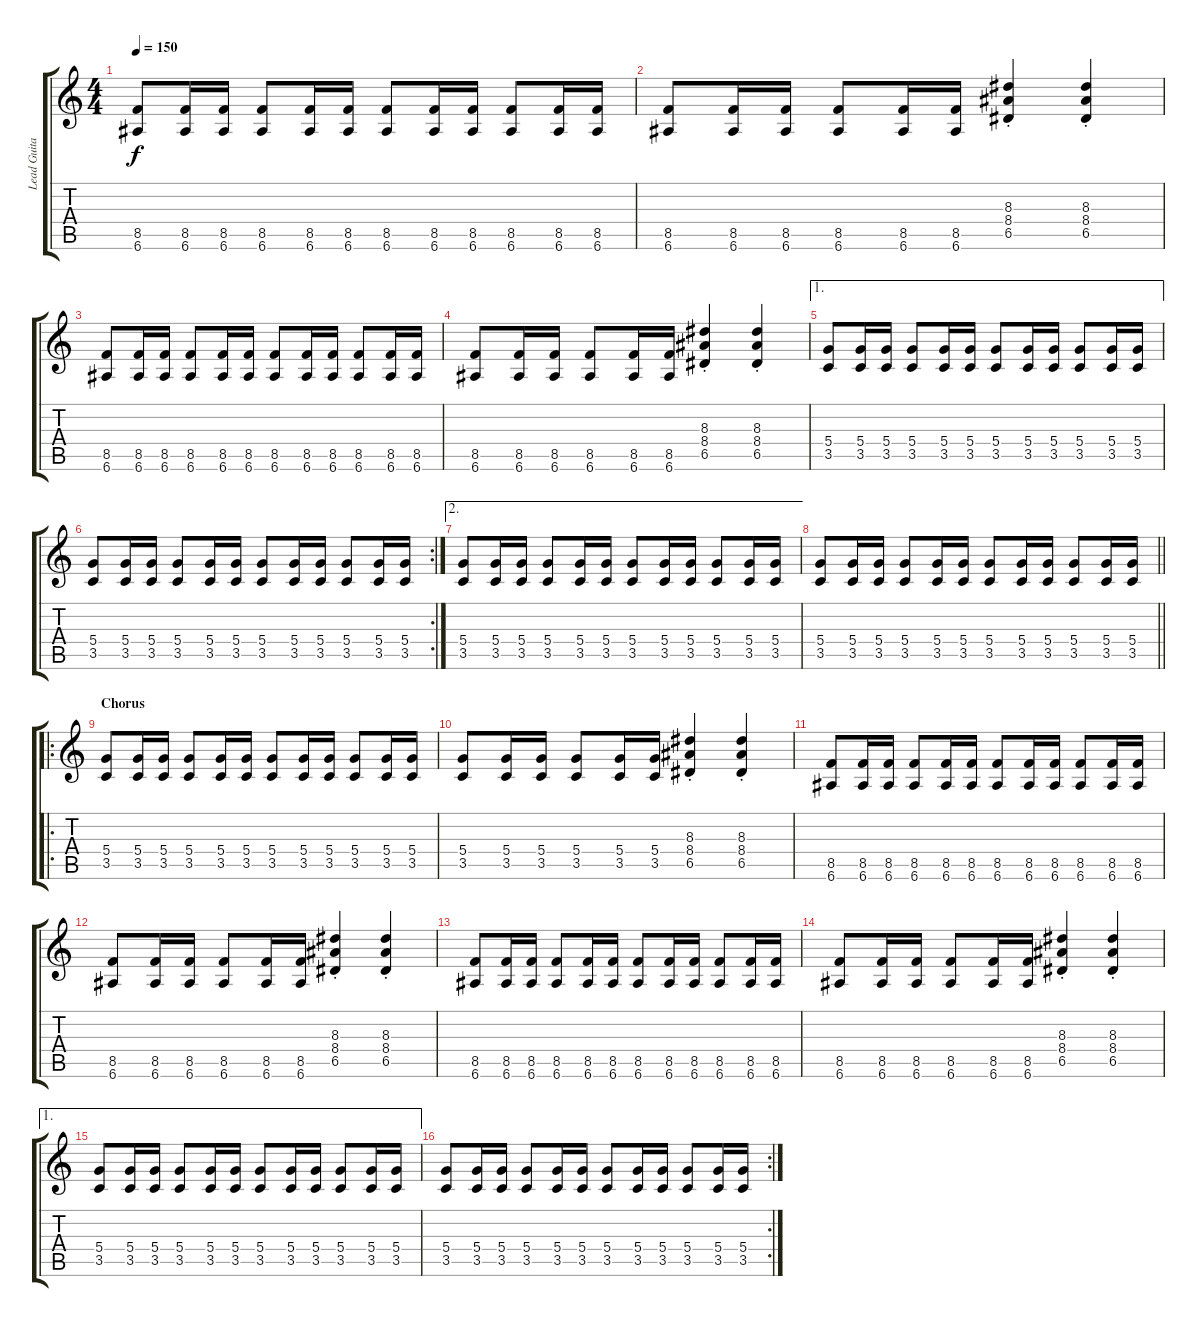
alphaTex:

\track ("Lead Guitar" "Lead Guita") {instrument overdrivenguitar}
\staff {score tabs}
\tuning (E4 B3 G3 D3 A2 E2) {hide}
\ts (4 4)
\tempo 150
\clef g2
\ks c
(8.5 6.6).8{dy f} (8.5 6.6).16 (8.5 6.6).16 (8.5 6.6).8 (8.5 6.6).16 (8.5 6.6).16 (8.5 6.6).8 (8.5 6.6).16 (8.5 6.6).16 (8.5 6.6).8 (8.5 6.6).16 (8.5 6.6).16 |
(8.5 6.6).8 (8.5 6.6).16 (8.5 6.6).16 (8.5 6.6).8 (8.5 6.6).16 (8.5 6.6).16 (8.3{st} 8.4{st} 6.5{st}).4 (8.3{st} 8.4{st} 6.5{st}).4 |
(8.5 6.6).8 (8.5 6.6).16 (8.5 6.6).16 (8.5 6.6).8 (8.5 6.6).16 (8.5 6.6).16 (8.5 6.6).8 (8.5 6.6).16 (8.5 6.6).16 (8.5 6.6).8 (8.5 6.6).16 (8.5 6.6).16 |
(8.5 6.6).8 (8.5 6.6).16 (8.5 6.6).16 (8.5 6.6).8 (8.5 6.6).16 (8.5 6.6).16 (8.3{st} 8.4{st} 6.5{st}).4 (8.3{st} 8.4{st} 6.5{st}).4 |
\ae 1
(5.4 3.5).8 (5.4 3.5).16 (5.4 3.5).16 (5.4 3.5).8 (5.4 3.5).16 (5.4 3.5).16 (5.4 3.5).8 (5.4 3.5).16 (5.4 3.5).16 (5.4 3.5).8 (5.4 3.5).16 (5.4 3.5).16 |
\rc 2
(5.4 3.5).8 (5.4 3.5).16 (5.4 3.5).16 (5.4 3.5).8 (5.4 3.5).16 (5.4 3.5).16 (5.4 3.5).8 (5.4 3.5).16 (5.4 3.5).16 (5.4 3.5).8 (5.4 3.5).16 (5.4 3.5).16 |
\ae 2
(5.4 3.5).8 (5.4 3.5).16 (5.4 3.5).16 (5.4 3.5).8 (5.4 3.5).16 (5.4 3.5).16 (5.4 3.5).8 (5.4 3.5).16 (5.4 3.5).16 (5.4 3.5).8 (5.4 3.5).16 (5.4 3.5).16 |
\barLineRight lightlight
(5.4 3.5).8 (5.4 3.5).16 (5.4 3.5).16 (5.4 3.5).8 (5.4 3.5).16 (5.4 3.5).16 (5.4 3.5).8 (5.4 3.5).16 (5.4 3.5).16 (5.4 3.5).8 (5.4 3.5).16 (5.4 3.5).16 |
\ro
\section ("" "Chorus")
(5.4 3.5).8 (5.4 3.5).16 (5.4 3.5).16 (5.4 3.5).8 (5.4 3.5).16 (5.4 3.5).16 (5.4 3.5).8 (5.4 3.5).16 (5.4 3.5).16 (5.4 3.5).8 (5.4 3.5).16 (5.4 3.5).16 |
(5.4 3.5).8 (5.4 3.5).16 (5.4 3.5).16 (5.4 3.5).8 (5.4 3.5).16 (5.4 3.5).16 (8.3{st} 8.4{st} 6.5{st}).4 (8.3{st} 8.4{st} 6.5{st}).4 |
(8.5 6.6).8 (8.5 6.6).16 (8.5 6.6).16 (8.5 6.6).8 (8.5 6.6).16 (8.5 6.6).16 (8.5 6.6).8 (8.5 6.6).16 (8.5 6.6).16 (8.5 6.6).8 (8.5 6.6).16 (8.5 6.6).16 |
(8.5 6.6).8 (8.5 6.6).16 (8.5 6.6).16 (8.5 6.6).8 (8.5 6.6).16 (8.5 6.6).16 (8.3{st} 8.4{st} 6.5{st}).4 (8.3{st} 8.4{st} 6.5{st}).4 |
(8.5 6.6).8 (8.5 6.6).16 (8.5 6.6).16 (8.5 6.6).8 (8.5 6.6).16 (8.5 6.6).16 (8.5 6.6).8 (8.5 6.6).16 (8.5 6.6).16 (8.5 6.6).8 (8.5 6.6).16 (8.5 6.6).16 |
(8.5 6.6).8 (8.5 6.6).16 (8.5 6.6).16 (8.5 6.6).8 (8.5 6.6).16 (8.5 6.6).16 (8.3{st} 8.4{st} 6.5{st}).4 (8.3{st} 8.4{st} 6.5{st}).4 |
\ae 1
(5.4 3.5).8 (5.4 3.5).16 (5.4 3.5).16 (5.4 3.5).8 (5.4 3.5).16 (5.4 3.5).16 (5.4 3.5).8 (5.4 3.5).16 (5.4 3.5).16 (5.4 3.5).8 (5.4 3.5).16 (5.4 3.5).16 |
\rc 2
(5.4 3.5).8 (5.4 3.5).16 (5.4 3.5).16 (5.4 3.5).8 (5.4 3.5).16 (5.4 3.5).16 (5.4 3.5).8 (5.4 3.5).16 (5.4 3.5).16 (5.4 3.5).8 (5.4 3.5).16 (5.4 3.5).16
